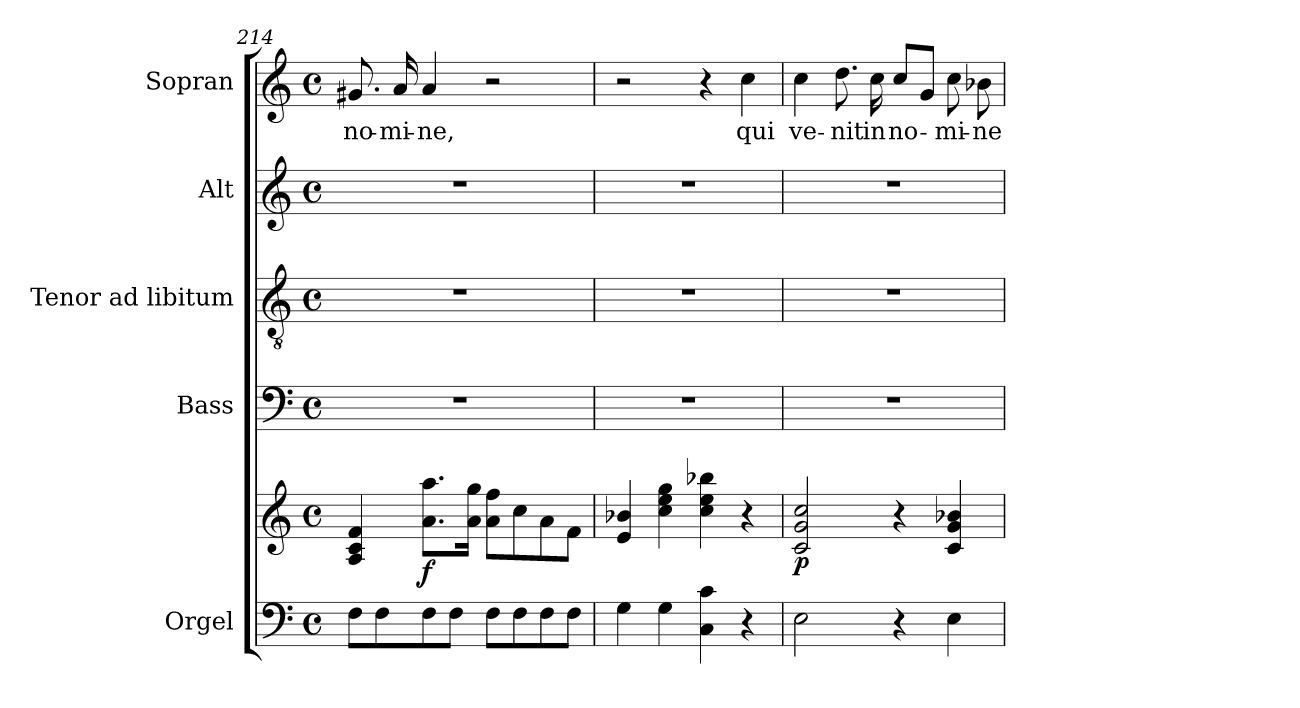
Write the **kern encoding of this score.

**kern	**kern	**dynam	**kern	**kern	**kern	**kern	**text
*part5	*part5	*part5	*part4	*part3	*part2	*part1	*part1
*staff6	*staff5	*staff5/6	*staff4	*staff3	*staff2	*staff1	*staff1
*I"Orgel	*	*	*I"Bass	*I"Tenor ad libitum	*I"Alt	*I"Sopran	*
*I'Org.	*	*	*I'B.	*I'T.	*I'A.	*I'S.	*
*clefF4	*clefG2	*	*clefF4	*clefGv2	*clefG2	*clefG2	*
*k[]	*k[]	*	*k[]	*k[]	*k[]	*k[]	*
*C:	*C:	*	*C:	*C:	*C:	*C:	*
*M4/4	*M4/4	*	*M4/4	*M4/4	*M4/4	*M4/4	*
*met(c)	*met(c)	*	*met(c)	*met(c)	*met(c)	*met(c)	*
=214	=214	=214	=214	=214	=214	=214	=214
!	!	!	!	!	!	!	!LO:LY:b
8F\L	4A/ 4c/ 4f/	.	1r	1r	1r	8.g#X/	no-
8F\	.	.	.	.	.	.	.
!	!	!	!	!	!	!	!LO:LY:b
.	.	.	.	.	.	16a/	-mi-
!	!	!LO:DY:b	!	!	!	!	!LO:LY:b
8F\	8.a\ 8.aa\L	f	.	.	.	4a/	-ne,
8F\J	.	.	.	.	.	.	.
.	16a\ 16gg\Jk	.	.	.	.	.	.
8F\L	8a\ 8ff\L	.	.	.	.	2r	.
8F\	8cc\	.	.	.	.	.	.
8F\	8a\	.	.	.	.	.	.
8F\J	8f\J	.	.	.	.	.	.
=215	=215	=215	=215	=215	=215	=215	=215
4G\	4e/ 4b-X/	.	1r	1r	1r	2r	.
4G\	4cc\ 4ee\ 4gg\	.	.	.	.	.	.
4C\ 4c\	4cc\ 4ee\ 4bb-X\	.	.	.	.	4r	.
!	!	!	!	!	!	!	!LO:LY:b
4r	4r	.	.	.	.	4cc\	qui
=216	=216	=216	=216	=216	=216	=216	=216
!	!	!LO:DY:b	!	!	!	!	!LO:LY:b
2E\	2c/ 2g/ 2cc/	p	1r	1r	1r	4cc\	ve-
!	!	!	!	!	!	!	!LO:LY:b
.	.	.	.	.	.	8.dd\	-nit
!	!	!	!	!	!	!	!LO:LY:b
.	.	.	.	.	.	16cc\	in
!	!	!	!	!	!	!	!LO:LY:b
4r	4r	.	.	.	.	8cc/L	no-
.	.	.	.	.	.	8g/J	.
!	!	!	!	!	!	!	!LO:LY:b
4E\	4c/ 4g/ 4b-X/	.	.	.	.	8cc\	-mi-
!	!	!	!	!	!	!	!LO:LY:b
.	.	.	.	.	.	8b-X\	-ne
=	=	=	=	=	=	=	=
*-	*-	*-	*-	*-	*-	*-	*-
